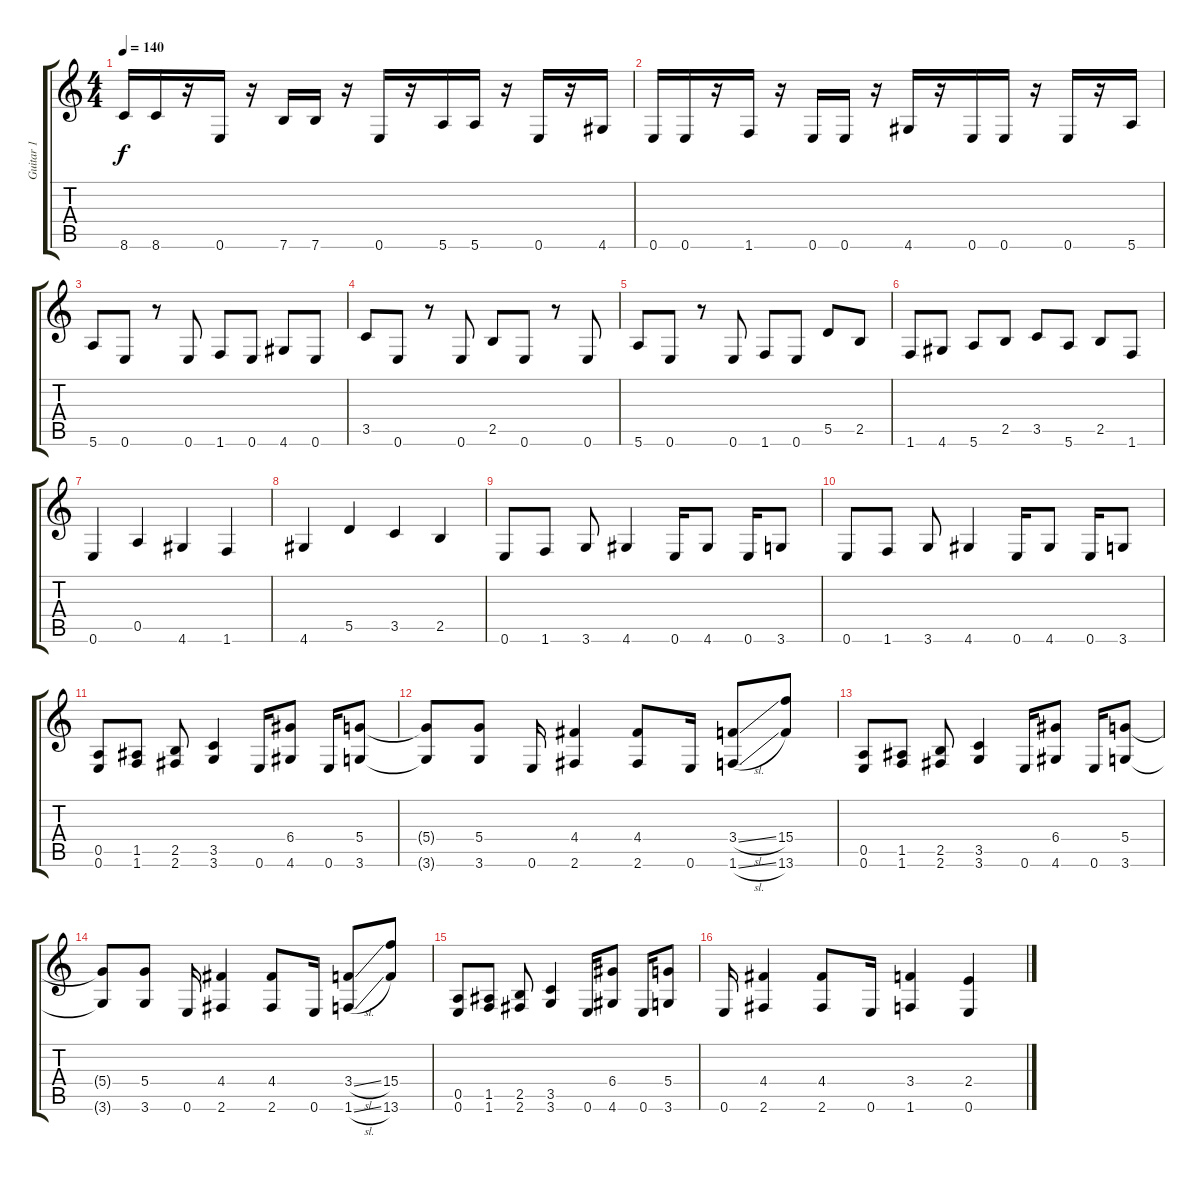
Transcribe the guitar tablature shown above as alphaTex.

\track ("Guitar 1" "Guitar 1") {instrument overdrivenguitar}
\staff {score tabs}
\tuning (E4 B3 G3 D3 A2 E2) {hide}
\ts (4 4)
\tempo 140
\clef g2
\ks c
8.6.16{dy f} 8.6.16 r.16 0.6.16 r.16 7.6.16 7.6.16 r.16 0.6.16 r.16 5.6.16 5.6.16 r.16 0.6.16 r.16 4.6.16 |
0.6.16 0.6.16 r.16 1.6.16 r.16 0.6.16 0.6.16 r.16 4.6.16 r.16 0.6.16 0.6.16 r.16 0.6.16 r.16 5.6.16 |
5.6.8 0.6.8 r.8 0.6.8 1.6.8 0.6.8 4.6.8 0.6.8 |
3.5.8 0.6.8 r.8 0.6.8 2.5.8 0.6.8 r.8 0.6.8 |
5.6.8 0.6.8 r.8 0.6.8 1.6.8 0.6.8 5.5.8 2.5.8 |
1.6.8 4.6.8 5.6.8 2.5.8 3.5.8 5.6.8 2.5.8 1.6.8 |
0.6.4 0.5.4 4.6.4 1.6.4 |
4.6.4 5.5.4 3.5.4 2.5.4 |
0.6.8 1.6.8 3.6.8 4.6.4 0.6.16 4.6.8 0.6.16 3.6.8 |
0.6.8 1.6.8 3.6.8 4.6.4 0.6.16 4.6.8 0.6.16 3.6.8 |
(0.5 0.6).8 (1.5 1.6).8 (2.5 2.6).8 (3.5 3.6).4 0.6.16 (6.4 4.6).8 0.6.16 (5.4 3.6).8 |
(5.4{t} 3.6{t}).8 (5.4 3.6).8 0.6.16 (4.4 2.6).4 (4.4 2.6).8 0.6.16 (3.4{sl} 1.6{sl}).8 (15.4 13.6).8 |
(0.5 0.6).8 (1.5 1.6).8 (2.5 2.6).8 (3.5 3.6).4 0.6.16 (6.4 4.6).8 0.6.16 (5.4 3.6).8 |
(5.4{t} 3.6{t}).8 (5.4 3.6).8 0.6.16 (4.4 2.6).4 (4.4 2.6).8 0.6.16 (3.4{sl} 1.6{sl}).8 (15.4 13.6).8 |
(0.5 0.6).8 (1.5 1.6).8 (2.5 2.6).8 (3.5 3.6).4 0.6.16 (6.4 4.6).8 0.6.16 (5.4 3.6).8 |
0.6.16 (4.4 2.6).4 (4.4 2.6).8 0.6.16 (3.4 1.6).4 (2.4 0.6).4
